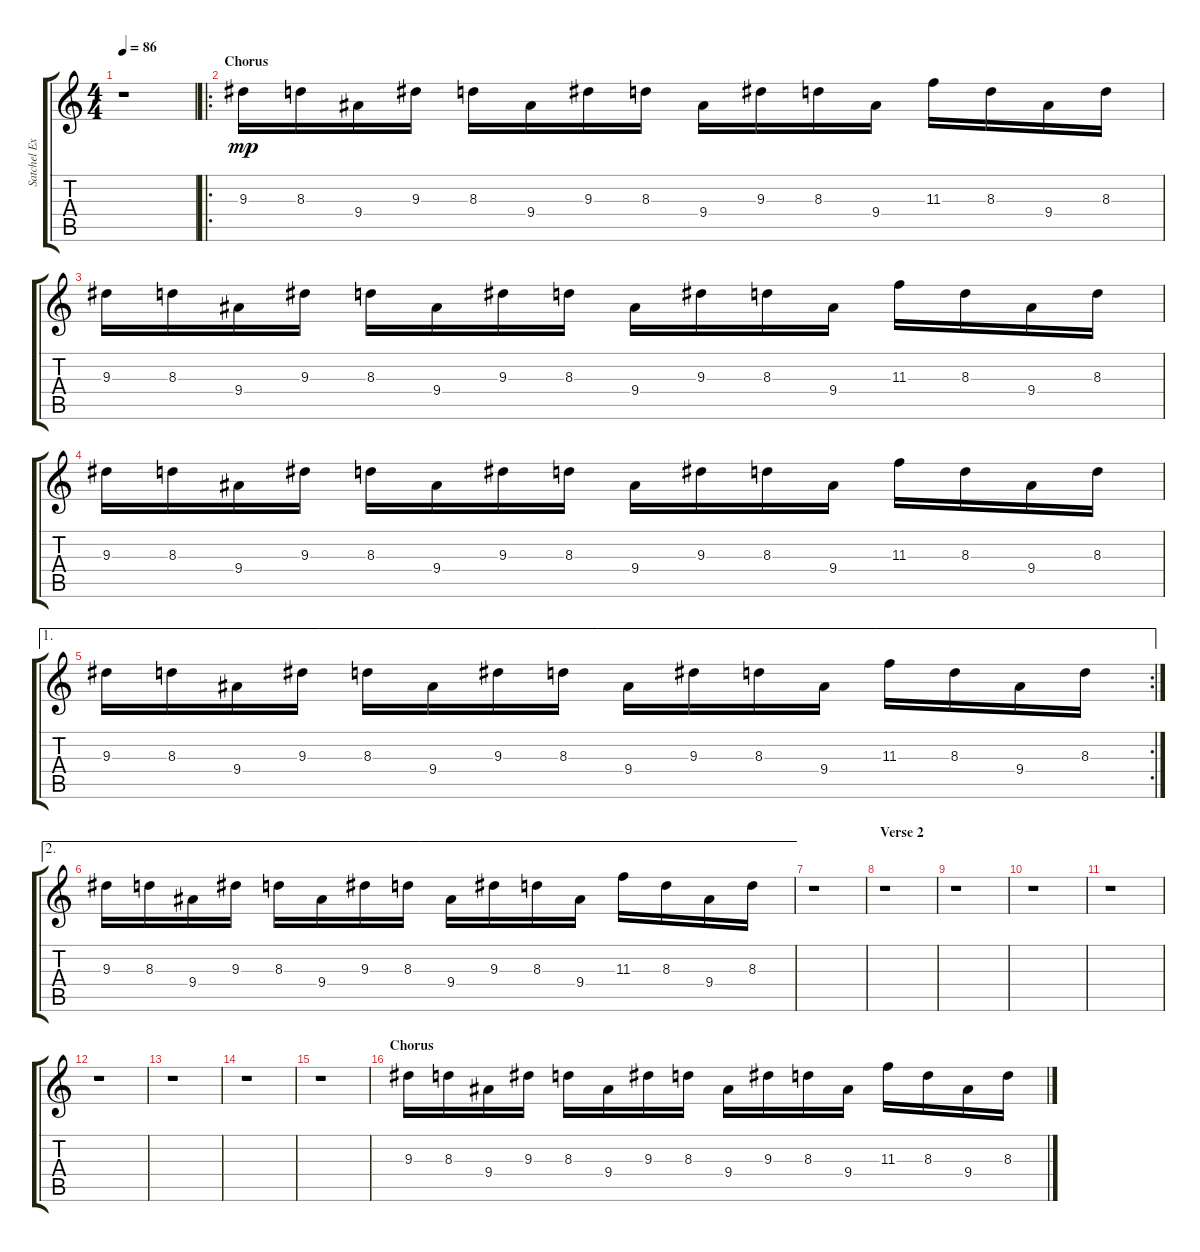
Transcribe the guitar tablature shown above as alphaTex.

\track ("Satchel Extra Lead" "Satchel Ex") {instrument distortionguitar}
\staff {score tabs}
\tuning (Eb4 Bb3 Gb3 Db3 Ab2 Eb2) {hide}
\ts (4 4)
\tempo 86
\clef g2
\ks c
r.1{dy mp} |
\ro
\section ("" "Chorus")
9.3.16 8.3.16 9.4.16 9.3.16 8.3.16 9.4.16 9.3.16 8.3.16 9.4.16 9.3.16 8.3.16 9.4.16 11.3.16 8.3.16 9.4.16 8.3.16 |
9.3.16 8.3.16 9.4.16 9.3.16 8.3.16 9.4.16 9.3.16 8.3.16 9.4.16 9.3.16 8.3.16 9.4.16 11.3.16 8.3.16 9.4.16 8.3.16 |
9.3.16 8.3.16 9.4.16 9.3.16 8.3.16 9.4.16 9.3.16 8.3.16 9.4.16 9.3.16 8.3.16 9.4.16 11.3.16 8.3.16 9.4.16 8.3.16 |
\ae 1
\rc 2
9.3.16 8.3.16 9.4.16 9.3.16 8.3.16 9.4.16 9.3.16 8.3.16 9.4.16 9.3.16 8.3.16 9.4.16 11.3.16 8.3.16 9.4.16 8.3.16 |
\ae 2
9.3.16 8.3.16 9.4.16 9.3.16 8.3.16 9.4.16 9.3.16 8.3.16 9.4.16 9.3.16 8.3.16 9.4.16 11.3.16 8.3.16 9.4.16 8.3.16 |
r.1 |
\section ("" "Verse 2")
r.1 |
r.1 |
r.1 |
r.1 |
r.1 |
r.1 |
r.1 |
r.1 |
\section ("" "Chorus")
9.3.16 8.3.16 9.4.16 9.3.16 8.3.16 9.4.16 9.3.16 8.3.16 9.4.16 9.3.16 8.3.16 9.4.16 11.3.16 8.3.16 9.4.16 8.3.16
